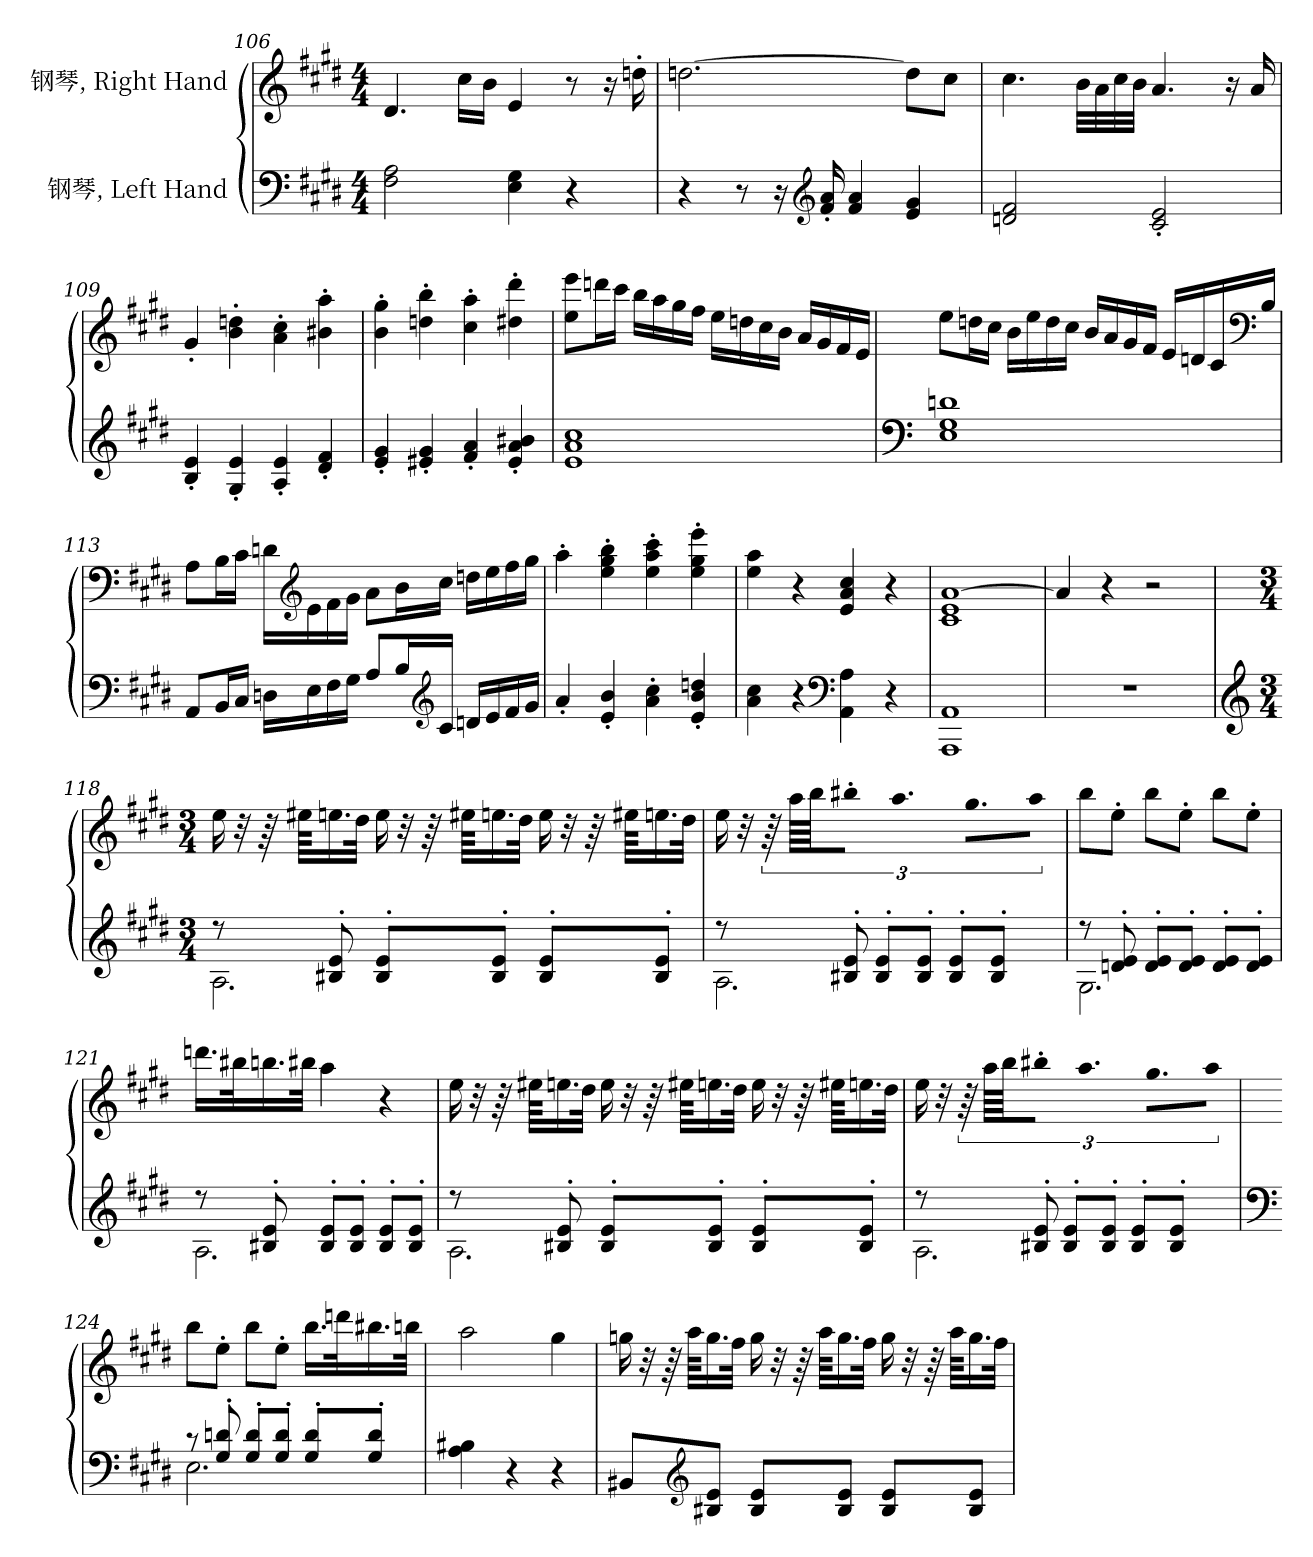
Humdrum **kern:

**kern	**kern
*part2	*part1
*staff2	*staff1
*I"钢琴, Left Hand	*I"钢琴, Right Hand
*clefF4	*clefG2
*k[f#c#g#d#]	*k[f#c#g#d#]
*M4/4	*M4/4
=106	=106
2F#\ 2A\	4.d#/
.	16cc#\LL
.	16b\JJ
4E\ 4G#\	4e/
4r	8r
.	16r
.	16ddn'\
=107	=107
4r	[2.ddn\
8r	.
16r	.
*clefG2	*
16f#/' 16a/'	.
4f#/ 4a/	.
4e/ 4g#/	8dd\L]
.	8cc#\J
!!LO:LB:g=z
=108	=108
2dn/ 2f#/	4.cc#\
.	32b\LLL
.	32a\
.	32cc#\
.	32b\JJJ
*	*MM156
2c#/' 2e/'	4.a/
.	16r
.	16a/
=109	=109
*	*MM148
4B/' 4e/'	4g#'/
4G#/' 4e/'	4b\' 4ddn\'
*	*MM158
4A/' 4e/'	4a\' 4cc#\'
4d#/' 4f#/'	4b#X\' 4aa\'
=110	=110
*	*MM169
4e/' 4g#/'	4b\' 4gg#\'
4e#X/' 4g#/'	4ddn\' 4bb\'
*	*MM180
4f#/' 4a/'	4cc#\' 4aa\'
4e#/' 4a/' 4b#X/'	4dd#X\' 4ddd#\'
=111	=111
*	*MM163
1e 1a 1cc#	8ee\ 8eee\L
.	16dddn\L
.	16ccc#\JJ
.	16bb\LL
.	16aa\
.	16gg#\
.	16ff#\JJ
.	16ee\LL
.	16ddn\
.	16cc#\
.	16b\JJ
.	16a/LL
.	16g#/
.	16f#/
.	16e/JJ
!!LO:PB:g=z
=112	=112
*clefF4	*
*	*MM100
1E 1G# 1dn	8ee\L
.	16ddn\L
.	16cc#\JJ
.	16b\LL
.	16ee\
.	16dd\
.	16cc#\JJ
.	16b/LL
.	16a/
.	16g#/
.	16f#/JJ
.	16e/LL
.	16dn/
.	16c#/
*	*clefF4
.	16B/JJ
=113	=113
8AA/L	8A\L
16BB/L	16B\L
16C#/JJ	16c#\JJ
16Dn\LL	16dn\LL
*	*clefG2
16E\	16e\
16F#\	16f#\
16G#\JJ	16g#\JJ
8A/L	8a\L
16B/L	16b\L
*clefG2	*
16c#/JJ	16cc#\JJ
16dn/LL	16ddn\LL
16e/	16ee\
16f#/	16ff#\
16g#/JJ	16gg#\JJ
!!LO:LB:g=z
=114	=114
4a'/	4aa'\
4e/' 4b/'	4ee\' 4gg#\' 4bb\'
4a\' 4cc#\'	4ee\' 4aa\' 4ccc#\'
4e/' 4b/' 4ddn/'	4ee\' 4gg#\' 4eee\'
=115	=115
*	*MM136
4a\ 4cc#\	4ee\ 4aa\
4r	4r
*clefF4	*
4AA\ 4A\	4e/ 4a/ 4cc#/
4r	4r
=116	=116
*	*^
1AAA 1AA	[1a	1c# 1e
*	*v	*v
=117	=117
1r	4a/]
.	4r
*	*MM66
.	2r
!!LO:LB:g=z
=118	=118
*clefG2	*
*M3/4	*M3/4
*^	*
8r	2.A\	16ee\
.	.	32r
.	.	64r
.	.	64ee#X\KKLL
8B#X/' 8e/'	.	16.een\
.	.	32dd#\JJk
8B#/' 8e/'L	.	16ee\
.	.	32r
.	.	64r
.	.	64ee#X\KKLL
8B#/' 8e/'J	.	16.een\
.	.	32dd#\JJk
8B#/' 8e/'L	.	16ee\
.	.	32r
.	.	64r
.	.	64ee#X\KKLL
8B#/' 8e/'J	.	16.een\
.	.	32dd#\JJk
=119	=119	=119
8r	2.A\	16ee\
.	.	32r
.	.	96r
.	.	96aa\LLLL
.	.	96bb\JJJ
8B#X/' 8e/'	.	8bb#X'\J
8B#/' 8e/'L	.	4.aa\
8B#/' 8e/'J	.	.
8B#/' 8e/'L	.	.
8B#/' 8e/'J	.	16.gg#\LL
.	.	32aa\JJk
!!LO:LB:g=z
=120	=120	=120
8r	2.G#\	8bb\L
8dn/' 8e/'	.	8ee'\J
8d/' 8e/'L	.	8bb\L
8d/' 8e/'J	.	8ee'\J
8d/' 8e/'L	.	8bb\L
8d/' 8e/'J	.	8ee'\J
=121	=121	=121
8r	2.A\	16.dddn\LL
.	.	32bb#X\K
8B#X/' 8e/'	.	16.bbn\
.	.	32bb#X\JJk
8B#/' 8e/'L	.	4aa\
8B#/' 8e/'J	.	.
8B#/' 8e/'L	.	4r
8B#/' 8e/'J	.	.
!!LO:LB:g=z
=122	=122	=122
8r	2.A\	16ee\
.	.	32r
.	.	64r
.	.	64ee#X\KKLL
8B#X/' 8e/'	.	16.een\
.	.	32dd#\JJk
8B#/' 8e/'L	.	16ee\
.	.	32r
.	.	64r
.	.	64ee#X\KKLL
8B#/' 8e/'J	.	16.een\
.	.	32dd#\JJk
8B#/' 8e/'L	.	16ee\
.	.	32r
.	.	64r
.	.	64ee#X\KKLL
8B#/' 8e/'J	.	16.een\
.	.	32dd#\JJk
=123	=123	=123
8r	2.A\	16ee\
.	.	32r
.	.	96r
.	.	96aa\LLLL
.	.	96bb\JJJ
8B#X/' 8e/'	.	8bb#X'\J
8B#/' 8e/'L	.	4.aa\
8B#/' 8e/'J	.	.
8B#/' 8e/'L	.	.
8B#/' 8e/'J	.	16.gg#\LL
.	.	32aa\JJk
!!LO:LB:g=z
=124	=124	=124
*clefF4	*	*
8r	2.E\	8bb\L
8G#/' 8dn/'	.	8ee'\J
8G#/' 8d/'L	.	8bb\L
8G#/' 8d/'J	.	8ee'\J
8G#/' 8d/'L	.	16.bb\LL
.	.	32dddn\K
8G#/' 8d/'J	.	16.bb#X\
.	.	32bbn\JJk
*v	*v	*
=125	=125
4A\ 4B#X\	2aa\
4r	.
4r	4gg#\
=126	=126
8BB#X/L	16ggn\
.	32r
.	64r
.	64aa\KKLL
*clefG2	*
8B#X/ 8e/J	16.gg\
.	32ff#\JJk
8B#/ 8e/L	16gg\
.	32r
.	64r
.	64aa\KKLL
8B#/ 8e/J	16.gg\
.	32ff#\JJk
8B#/ 8e/L	16gg\
.	32r
.	64r
.	64aa\KKLL
8B#/ 8e/J	16.gg\
.	32ff#\JJk
=	=
*-	*-
